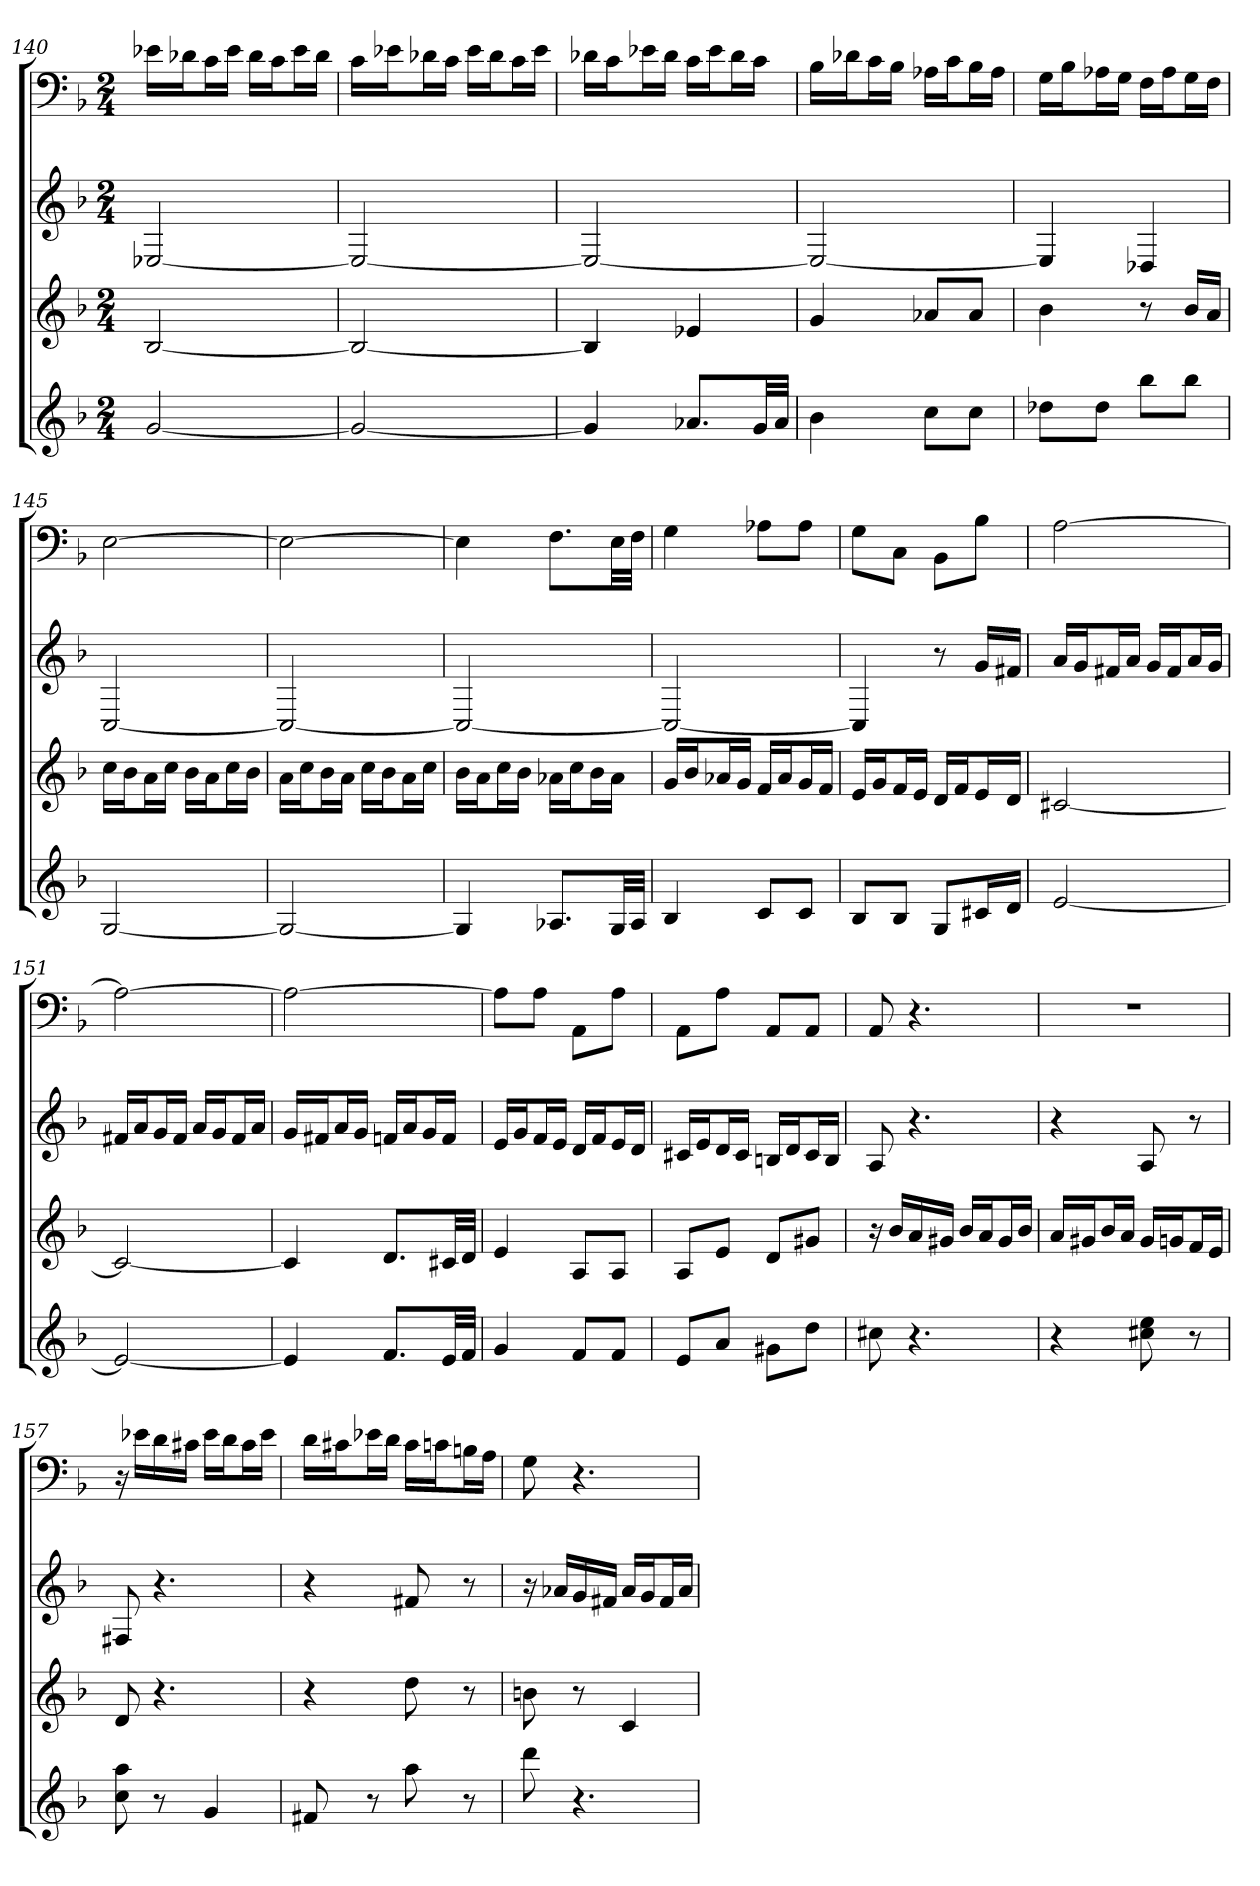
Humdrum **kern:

**kern	**kern	**kern	**kern
*part4	*part3	*part2	*part1
*staff4	*staff3	*staff2	*staff1
*k[b-]	*k[b-]	*k[b-]	*k[b-]
*F:	*F:	*F:	*F:
*M2/4	*M2/4	*M2/4	*M2/4
=140	=140	=140	=140
[2g	[2B-	[2E-X	16e-XLL
.	.	.	16d-XJ
.	.	.	16cL
.	.	.	16e-JJ
.	.	.	16d-LL
.	.	.	16cJ
.	.	.	16e-L
.	.	.	16d-JJ
=141	=141	=141	=141
2g_	2B-_	2E-_	16cLL
.	.	.	16e-XJ
.	.	.	16d-XL
.	.	.	16cJJ
.	.	.	16e-LL
.	.	.	16d-J
.	.	.	16cL
.	.	.	16e-JJ
=142	=142	=142	=142
4g]	4B-]	2E-_	16d-XLL
.	.	.	16cJ
.	.	.	16e-XL
.	.	.	16d-JJ
8.a-XL	4e-X	.	16cLL
.	.	.	16e-J
.	.	.	16d-L
32gLL	.	.	16cJJ
32a-JJJ	.	.	.
=143	=143	=143	=143
4b-	4g	2E-_	16B-LL
.	.	.	16d-XJ
.	.	.	16cL
.	.	.	16B-JJ
8ccL	8a-XL	.	16A-XLL
.	.	.	16cJ
8ccJ	8a-J	.	16B-L
.	.	.	16A-JJ
=144	=144	=144	=144
8dd-XL	4b-	4E-]	16GLL
.	.	.	16B-J
8dd-J	.	.	16A-XL
.	.	.	16GJJ
8bb-L	8r	4D-X	16FLL
.	.	.	16A-J
8bb-J	16b-LL	.	16GL
.	16aJJ	.	16FJJ
=145	=145	=145	=145
[2G	16ccLL	[2C	[2E
.	16b-J	.	.
.	16aL	.	.
.	16ccJJ	.	.
.	16b-LL	.	.
.	16aJ	.	.
.	16ccL	.	.
.	16b-JJ	.	.
=146	=146	=146	=146
2G_	16aLL	2C_	2E_
.	16ccJ	.	.
.	16b-L	.	.
.	16aJJ	.	.
.	16ccLL	.	.
.	16b-J	.	.
.	16aL	.	.
.	16ccJJ	.	.
=147	=147	=147	=147
4G]	16b-LL	2C_	4E]
.	16aJ	.	.
.	16ccL	.	.
.	16b-JJ	.	.
8.A-XL	16a-XLL	.	8.FL
.	16ccJ	.	.
.	16b-L	.	.
32GLL	16a-JJ	.	32ELL
32A-JJJ	.	.	32FJJJ
=148	=148	=148	=148
4B-	16gLL	2C_	4G
.	16b-J	.	.
.	16a-XL	.	.
.	16gJJ	.	.
8cL	16fLL	.	8A-XL
.	16a-J	.	.
8cJ	16gL	.	8A-J
.	16fJJ	.	.
=149	=149	=149	=149
8B-L	16eLL	4C]	8GL
.	16gJ	.	.
8B-J	16fL	.	8CJ
.	16eJJ	.	.
8GL	16dLL	8r	8BB-L
.	16fJ	.	.
16c#XL	16eL	16gLL	8B-J
16dJJ	16dJJ	16f#XJJ	.
=150	=150	=150	=150
[2e	[2c#X	16aLL	[2A
.	.	16gJ	.
.	.	16f#XL	.
.	.	16aJJ	.
.	.	16gLL	.
.	.	16f#J	.
.	.	16aL	.
.	.	16gJJ	.
=151	=151	=151	=151
2e_	2c#_	16f#XLL	2A_
.	.	16aJ	.
.	.	16gL	.
.	.	16f#JJ	.
.	.	16aLL	.
.	.	16gJ	.
.	.	16f#L	.
.	.	16aJJ	.
=152	=152	=152	=152
4e]	4c#]	16gLL	2A_
.	.	16f#XJ	.
.	.	16aL	.
.	.	16gJJ	.
8.fL	8.dL	16fnLL	.
.	.	16aJ	.
.	.	16gL	.
32eLL	32c#XLL	16fJJ	.
32fJJJ	32dJJJ	.	.
=153	=153	=153	=153
4g	4e	16eLL	8AL]
.	.	16gJ	.
.	.	16fL	8AJ
.	.	16eJJ	.
8fL	8AL	16dLL	8AAL
.	.	16fJ	.
8fJ	8AJ	16eL	8AJ
.	.	16dJJ	.
=154	=154	=154	=154
8eL	8AL	16c#XLL	8AAL
.	.	16eJ	.
8aJ	8eJ	16dL	8AJ
.	.	16c#JJ	.
8g#XL	8dL	16BnLL	8AAL
.	.	16dJ	.
8ddJ	8g#XJ	16c#L	8AAJ
.	.	16BJJ	.
=155	=155	=155	=155
8cc#X	16r	8A	8AA
.	16b-LL	.	.
4.r	16a	4.r	4.r
.	16g#XJJ	.	.
.	16b-LL	.	.
.	16aJ	.	.
.	16g#L	.	.
.	16b-JJ	.	.
=156	=156	=156	=156
4r	16aLL	4r	2r
.	16g#XJ	.	.
.	16b-L	.	.
.	16aJJ	.	.
8cc#X 8ee	16g#LL	8A	.
.	16gnJ	.	.
8r	16fL	8r	.
.	16eJJ	.	.
=157	=157	=157	=157
8cc 8aa	8d	8F#X	16r
.	.	.	16e-XLL
8r	4.r	4.r	16d
.	.	.	16c#XJJ
4g	.	.	16e-LL
.	.	.	16dJ
.	.	.	16c#L
.	.	.	16e-JJ
=158	=158	=158	=158
8f#X	4r	4r	16dLL
.	.	.	16c#XJ
8r	.	.	16e-XL
.	.	.	16dJJ
8aa	8dd	8f#X	16c#LL
.	.	.	16cnJ
8r	8r	8r	16BnL
.	.	.	16AJJ
=159	=159	=159	=159
8ddd	8bn	16r	8G
.	.	16a-XLL	.
4.r	8r	16g	4.r
.	.	16f#XJJ	.
.	4c	16a-LL	.
.	.	16gJ	.
.	.	16f#L	.
.	.	16a-JJ	.
=	=	=	=
*-	*-	*-	*-
